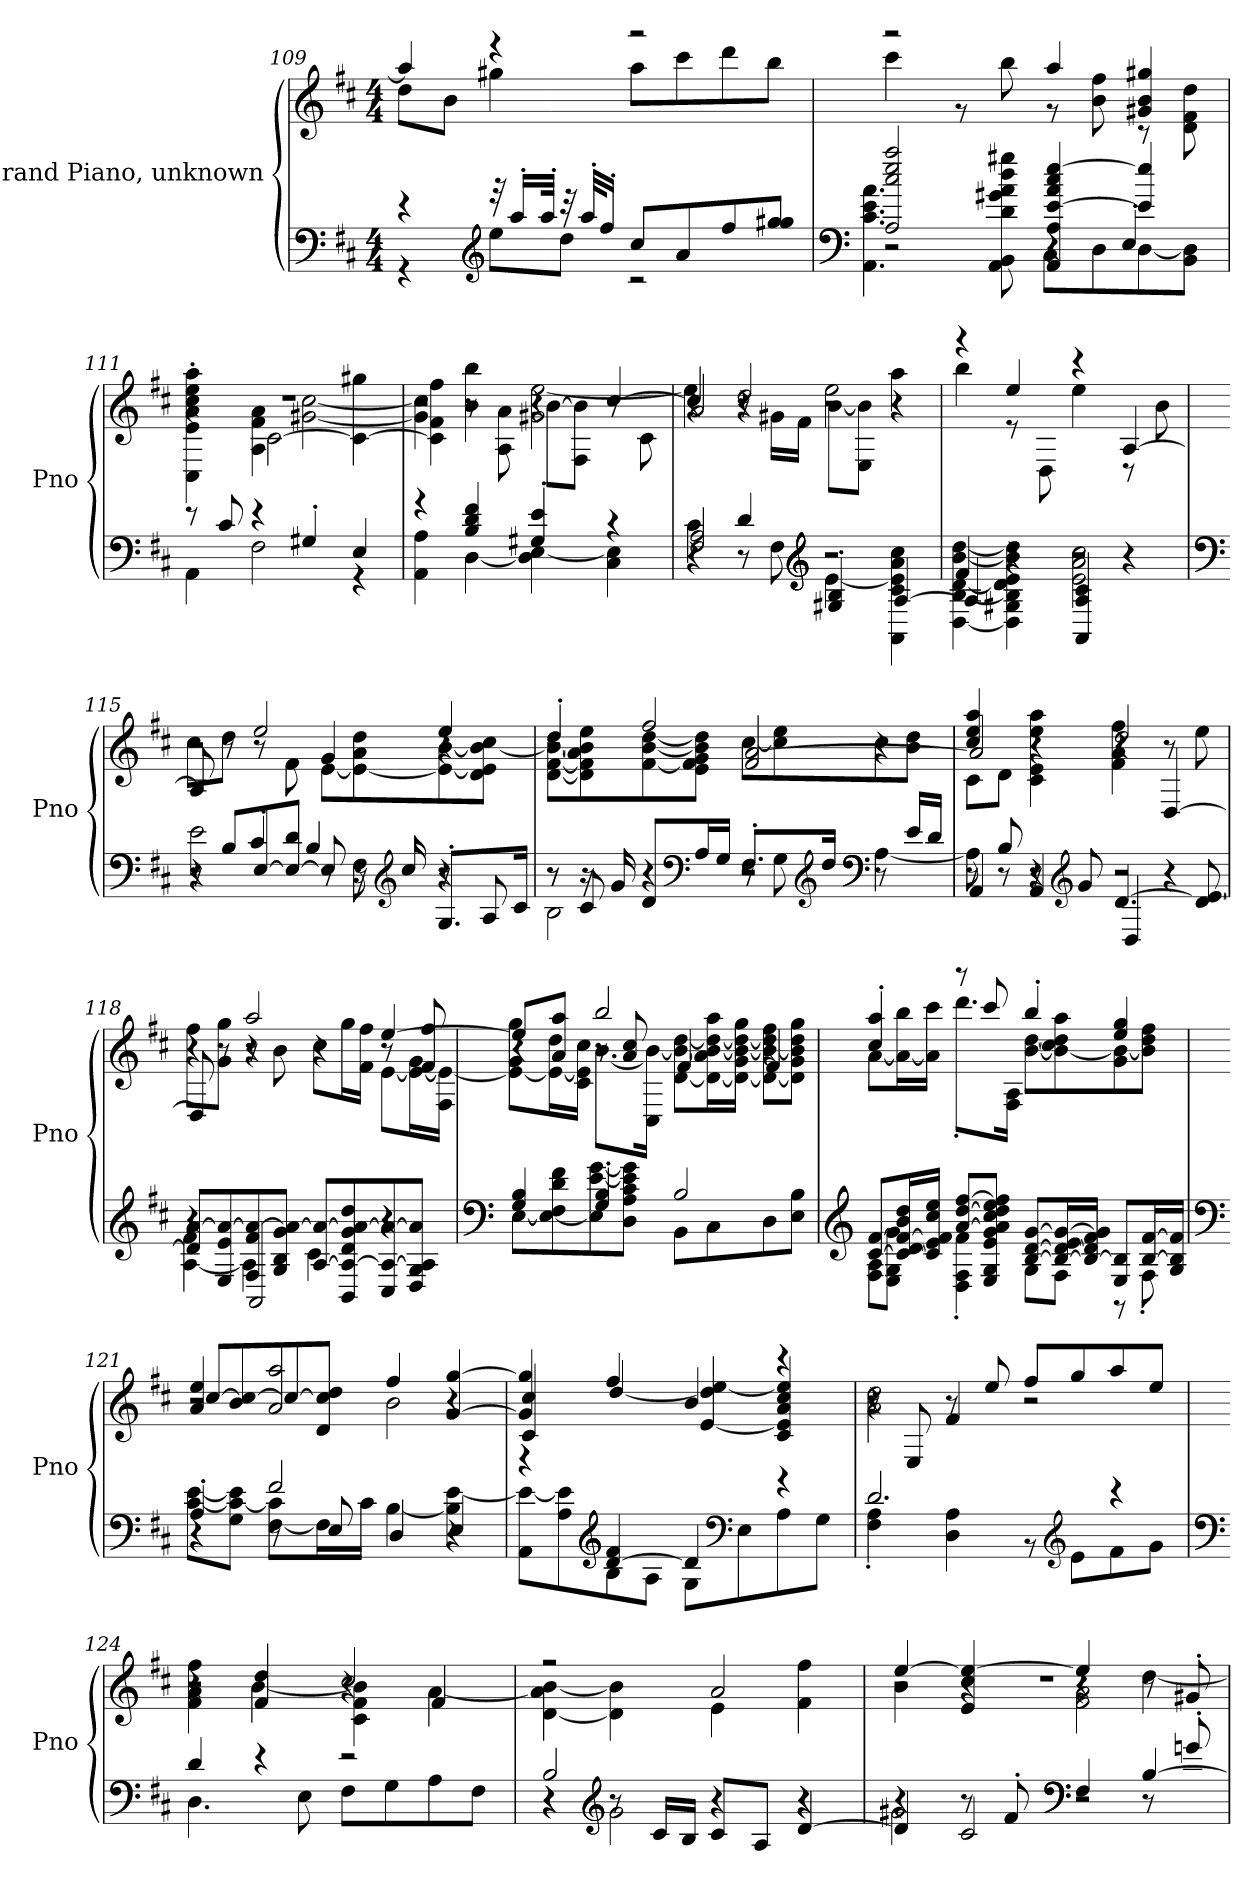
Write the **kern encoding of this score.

**kern	**kern
*part1	*part1
*staff2	*staff1
*I"Grand Piano, unknown	*
*I'Pno	*
*clefF4	*clefG2
*k[f#c#]	*k[f#c#]
*M4/4	*M4/4
=109	=109
*^	*^
4r	4r	4aa/]	8dd\L
.	.	.	8b\J
*clefG2	*	*	*
32r	8ee\L	4r	4gg#X\
16aa'/LL	.	.	.
32aa'/JJk	.	.	.
32r	8dd\J	.	.
32aa'/KLL	.	.	.
16ff#'/JJ	.	.	.
8cc#/L	2r	2r	8aa\L
8a/	.	.	8ccc#\
8ff#/	.	.	8ddd\
8gg/ 8gg#X/J	.	.	8bb\J
*v	*v	*	*
!!LO:LB:g=z	!!
=110	=110	=110
*clefF4	*	*
*^	*	*
*	*^	*	*
2A/ 2cc#/ 2ee/ 2aa/	4.AA\ 4.c#\ 4.e\ 4.a\	2r	2r	4ccc#\
.	.	.	.	8r
.	8AA\ 8BB\ 8d\ 8g#X\ 8a\ 8dd\ 8gg#X\	.	.	8bb\
4AA/ 4A/ [4e/ 4a/ 4cc#/ [4ee/	8C#\L	4r	4aa/	8r
.	8D\	.	.	8b\ 8ff#\
4e/] 4ee/]	[8D\	4E'/	4g#X/ 4b/ 4gg#X/	8r
.	8BB\ 8D\]J	.	.	8d\ 8f#\ 8dd\
*	*v	*v	*	*
=111	=111	=111	=111
*	*	*	*^
8r	4AA\	1r	4r	4C#\' 4e\' 4a\' 4cc#\' 4ee\' 4aa\'
8c#/	.	.	.	.
4r	2F#\	.	4A\ 4f#\ 4a\	[2c#\
4G#X'/	.	.	[2g#X\ [2cc#\	.
4E/	4r	.	.	4c#\_ 4gg#X\
=112	=112	=112	=112	=112
4r	4AA\ 4A\	2r	4g#\] 4cc#\]	4c#\] 4f#\ 4ff#\
4B/ 4d/ 4f#/	[4D\	.	4b\ 4bb\	8r
.	.	.	.	8A\ 8a\
4G#X/' 4e/'	4D\] [4E\	4r	2g#X\ [2ee\	[8b\L
.	.	.	.	8F#\ 8b\]J
4r	4C#\ 4E\]	[4cc#/	.	8r
.	.	.	.	8c#\
=113	=113	=113	=113	=113
*	*^	*	*	*^
4r	4c#\	2F#/ 2A/	4cc#/]	4ee\]	2a/	4r
4d/	8r	.	2dd/	4r	.	8r
.	8F#\	.	.	.	.	16g#X\LL
.	.	.	.	.	.	16f#\JJ
*clefG2	*	*	*	*	*	*
2r	[4e\	4G#X/' 4B/'	.	2ee\	2r	[8b\L
.	.	.	.	.	.	8E\ 8b\]J
.	4AA\ 4c#\ 4e\] 4a\ 4cc#\	[4A/	4r	.	.	4aa\
*	*	*	*	*v	*v	*v
!!LO:LB:g=z
=114	=114	=114	=114	=114
4f#/	[4D\ [4B\ [4d\ [4b\ [4dd\	4A/]	4r	4bb\
4r	4D\] 4G#X\ 4B\] 4d\] 4e\ 4b\] 4dd\]	4r	4ee/	8r
.	.	.	.	8D\
2r	2e\ 2a\ 2cc#\	4AA/ 4A/ 4c#/	4r	4ee\
.	.	4r	[4A/	8r
.	.	.	.	8b\
*	*	*	*v	*v
=115	=115	=115	=115
*clefF4	*	*	*
*	*	*	*^
*	*	*	*	*^
8r	2e\	4r	8A/]	8cc#\L	2r
8B/L	.	.	8r	8dd\J	.
[8E/	.	4c#'/	2ee/	8r	.
8E/_ 8d/J	.	.	.	8f#\	.
8E/]	8r	4B/	.	[8e\L	4g/
16r	8F#\	.	.	8e\_ 8a\ 8dd\	.
*clefG2	*	*	*	*	*
16cc#/	.	.	.	.	.
8.G'/L	4r	8r	4ee/	8e\_ [8b\	4r
.	.	8A/	.	8d\ 8e\] 8b\_ 8cc#\J	.
16c#/Jk	.	.	.	.	.
!!LO:LB:g=z	!!	!!
=116	=116	=116	=116	=116	=116
8r	2B\	8r	4dd'/	[8d\ [8f#\ 8b\_L	2r
16r	.	8c#/	.	8d\] 8f#\] 8a\ 8b\] 8ee\	.
16g/	.	.	.	.	.
8d/L	.	4r	2ff#/	[8f#\ [8b\ [8dd\	.
*clefF4	*	*	*	*	*
16A/L	.	.	.	8e\ 8f#\] 8g\ 8b\] 8dd\]J	.
16G/JJ	.	.	.	.	.
8.F#'/L	8r	2r	.	[8cc#\L	2f#/ [2a/
.	8G\	.	.	8cc#\] 8ee\	.
*clefG2	*	*	*	*	*
16dd/Jk	.	.	.	.	.
*clefF4	*	*	*	*	*
8r	[4A\	.	4r	8cc#\	.
16e/LL	.	.	.	8b\ 8dd\J	.
16d/JJ	.	.	.	.	.
=117	=117	=117	=117	=117	=117
8r	8A\]	4AA/	4cc#/ 4ee/ 4aa/	8c#\L	2a/]
8B/	8r	.	.	8d\J	.
8r	4r	4AA/	4r	4c#\ 4e\ 4ee\ 4aa\	.
*clefG2	*	*	*	*	*
8g/	.	.	.	.	.
[4.d/	2r	4D/	2dd/	4f#\ 4a\ 4ff#\	4r
.	.	4r	.	8r	[4D/
8d/_ 8e/	.	.	.	8ee\	.
!!LO:LB:g=z	!!	!!
=118	=118	=118	=118	=118	=118
8d/] [8a/L	[4A\ 4f#\	4r	4r	8ff#\L	8D/]
8E/ 8e/ 8a/_	.	.	.	8g\ 8gg\J	8r
8F#/ 8f#/ 8a/_	4A\]	2AA/	2aa/	8r	4r
8G/ 8B/ 8g/ 8a/_J	.	.	.	8b\	.
[8A/ 8a/_L	4c#\	.	.	8cc#\L	4r
8BB/ 8A/_ 8d/ 8g/ 8a/_ 8dd/	.	.	.	16gg\L	.
.	.	.	.	16f#\ 16ff#\JJ	.
8C#/ 8A/_ 8a/_	4r	4r	[4ee/	[8e\L	8r
8D/ 8G/ 8A/] 8a/]J	.	.	.	16e\_ 16g\L	8f#/ 8ff#/
.	.	.	.	16F#\ 16e\_JJ	.
*v	*v	*v	*	*	*
=119	=119	=119	=119
*clefF4	*	*	*
*^	*	*	*
4G/ 4B/	[8E\L	8ee/L]	8e\_ 8g\ 8gg\L	4r
.	8E\_ 8F#\ 8d\ 8f#\	8a/ 8aa/J	16e\_ 16dd\L	.
.	.	.	16c#\ 16e\] 16cc#\JJ	.
4G/' 4B/'	8E\] [8e\ [8g\	2bb/	[8.b\L	8r
.	8D\ 8A\ 8c#\ 8e\] 8g\]J	.	.	8a/ 8cc#/
.	.	.	16C#\ 16b\_Jk	.
2B/	8BB\L	.	[8d\ 8b\_ [8dd\L	4f#/
.	8C#\	.	16d\_ 16a\ 16b\_ 16dd\_ 16aa\L	.
.	.	.	16d\_ 16g\ 16b\_ 16dd\_ 16gg\JJ	.
.	8D\	4r	8d\_ 8b\_ 8dd\] 8ff#\L	4f#/
.	8E\ 8B\J	.	8d\] 8g\ 8b\] 8dd\ 8gg\J	.
*	*	*v	*v	*v
!!LO:PB:g=z
=120	=120	=120
*clefG2	*	*
*	*	*^
[8c#/ [8f#/L	8F#\ 8A\L	4cc#/' 4aa/'	[8a\L
16c#/_ 16d/ 16f#/_ 16b/ 16dd/L	8E\ 8G\ 8g\J	.	16a\_ 16bb\L
16c#/] 16e/ 16f#/] 16cc#/ 16ee/JJ	.	.	16a\] 16ccc#\JJ
[8a/ [8dd/ [8ff#/L	4D\' 4F#\' 4f#\'	8r	8.ddd'\L
8E/ 8G/ 8e/ 8g/ 8a/] 8cc#/ 8dd/] 8ee/ 8ff#/]J	.	8ccc#/	.
.	.	.	16F#\ 16A\Jk
[8B/ [8d/ [8g/L	8G\L	4bb'/	[8b\ [8dd\L
16B/_ 16d/_ 16e/ 16g/_L	8F#\J	.	8b\_ 8cc#\ 8dd\] 8aa\
16B/_ 16d/] 16f#/ 16g/]JJ	.	.	.
8E/ 8B/]L	8r	4ee/ 4gg/	8g\ 8b\_
[16B/ [16f#/L	8F#'\	.	8b\] 8dd\ 8ff#\J
16G/ 16B/] 16f#/]JJ	.	.	.
*v	*v	*	*
*	*v	*v
=121	=121
*clefF4	*
*^	*^
*	*^	*	*^
4A'/	[8c#\ [8e\L	4r	4a/ 4ee/	2r	[8cc#/L
.	8G\ 8c#\_ 8e\]J	.	.	.	8b/ 8cc#/_
2f#/	[8F#\ 8c#\]L	8r	2a/ 2aa/	.	8cc#/_
.	16F#\L]	8E/	.	.	8d/ 8cc#/] 8dd/J
.	16c#\JJ	.	.	.	.
.	[4B\	4D/	.	2b\	4ff#/
4r	4B\] [4e\	4E/	[4g/ [4gg/	.	4r
*	*v	*v	*	*	*
*	*	*	*v	*v
!!LO:LB:g=z
=122	=122	=122	=122
4r	8AA\ 8e\_L	4g/] 4gg/]	4c#/ 4cc#/
.	8A\ 8e\]	.	.
*clefG2	*	*	*
[4d/ 4f#/	8B\	4ff#/	[4dd/
.	8A\J	.	.
4d/]	8G\L	4b/	[4e/ 4dd/] [4ee/
*clefF4	*	*	*
.	8E\	.	.
4r	8A\	4r	4c#/ 4e/] 4a/ 4cc#/ 4ee/]
.	8G\J	.	.
=123	=123	=123	=123
*	*	*	*^
2.d/	4F#\' 4A\'	8r	2a\ 2dd\	4r
.	.	8E/	.	.
.	4D\ 4A\	8r	.	4f#/
.	.	8ee/	.	.
.	8r	8ff#/L	2r	2r
*clefG2	*	*	*	*
.	8e\L	8gg/	.	.
4r	8f#\	8aa/	.	.
.	8g\J	8ee/J	.	.
=124	=124	=124	=124	=124
*clefF4	*	*	*	*
4d/	4.D\	4r	4f#\ 4a\ 4ff#\	2r
4r	.	4f#/ 4dd/	[4b\	.
.	8E\	.	.	.
2r	8F#\L	2cc#/	4c#\ 4f#\ 4b\]	4r
.	8G\	.	.	.
.	8A\	.	[4a\	4f#/
.	8F#\J	.	.	.
*	*	*	*v	*v
=125	=125	=125	=125
*	*^	*	*
2B/	4r	4r	2r	[4d\ 4a\] [4b\
*clefG2	*	*	*	*
.	2g\	8r	.	4d\] 4b\]
.	.	16c#/LL	.	.
.	.	16B/JJ	.	.
4r	.	8c#/L	2a/	4e\
.	.	8A/J	.	.
[4d/	4r	4r	.	4f#\ 4ff#\
!!LO:LB:g=z
=126	=126	=126	=126	=126
*	*	*	*^	*^
4d/]	2g#X\	4r	1r	4b\	[4ee/	2r
2c#/	.	8r	.	4r	4e/ 4cc#/ 4ee/_	.
.	.	8f#'/	.	.	.	.
*clefF4	*	*	*	*	*	*
.	2r	4F#/	.	2f#\ 2a\	4ee/]	4r
[4B/	.	8r	.	.	8r	[4dd\
.	.	8gn'/	.	.	8g#X'/	.
*v	*v	*v	*	*	*	*
*	*v	*v	*v	*v
=	=
*-	*-
